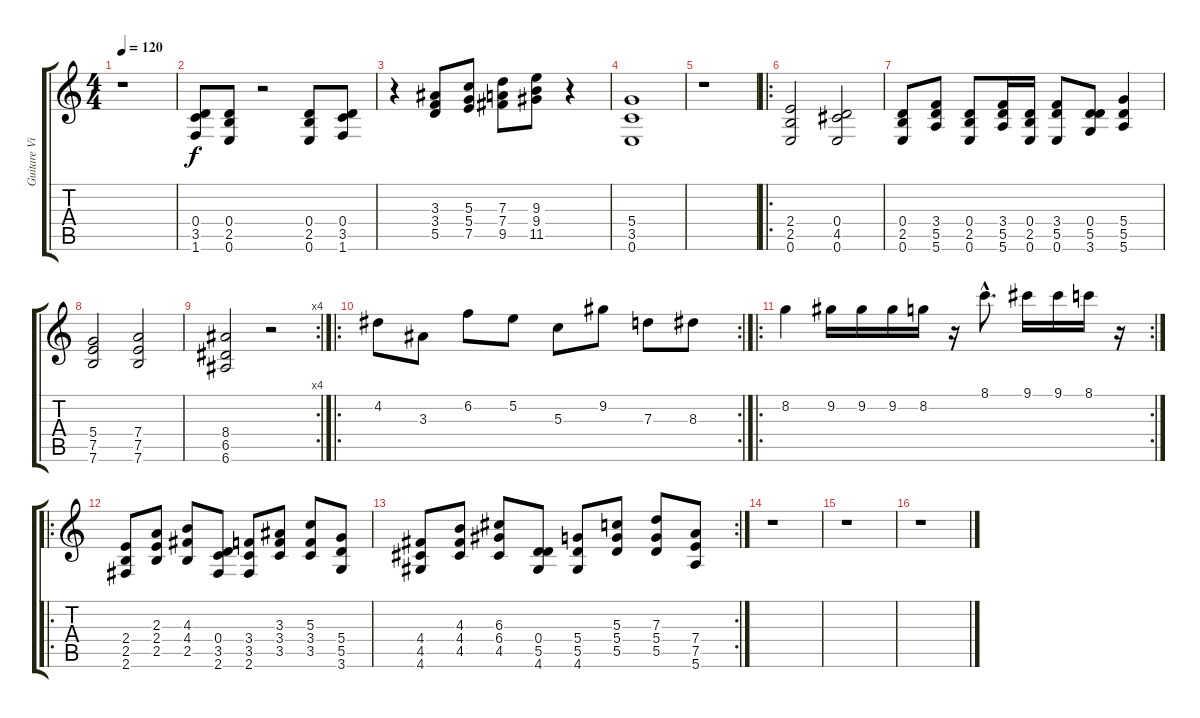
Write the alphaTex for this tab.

\track ("Guitare Vincent" "Guitare Vi") {instrument distortionguitar}
\staff {score tabs}
\tuning (E4 B3 G3 D3 A2 E2) {hide}
\ts (4 4)
\tempo 120
\clef g2
\ks c
r.1{dy f} |
(0.4 3.5 1.6).8 (0.4 2.5 0.6).8 r.2 (0.4 2.5 0.6).8 (0.4 3.5 1.6).8 |
r.4 (3.3 3.4 5.5).8 (5.3 5.4 7.5).8 (7.3 7.4 9.5).8 (9.3 9.4 11.5).8 r.4 |
(5.4 3.5 0.6).1 |
r.1 |
\ro
(2.4 2.5 0.6).2{volume 11} (0.4 4.5 0.6).2 |
(0.4 2.5 0.6).8 (3.4 5.5 5.6).8 (0.4 2.5 0.6).8 (3.4 5.5 5.6).16 (0.4 2.5 0.6).16 (3.4 5.5 0.6).8 (0.4 5.5 3.6).8 (5.4 5.5 5.6).4 |
(5.4 7.5 7.6).2 (7.4 7.5 7.6).2 |
\rc 4
(8.4 6.5 6.6).2 r.2 |
\ro
\rc 2
4.2.8 3.3.8 6.2.8 5.2.8 5.3.8 9.2.8 7.3.8 8.3.8 |
\ro
\rc 2
8.2.4 9.2.16 9.2.16 9.2.16 8.2.16 r.16 8.1{hac}.8{d} 9.1.16 9.1.16 8.1.16 r.16 |
\ro
(2.4 2.5 2.6).8 (2.3 2.4 2.5).8 (4.3 4.4 2.5).8 (0.4 3.5 2.6).8 (3.4 3.5 2.6).8 (3.3 3.4 3.5).8 (5.3 3.4 3.5).8 (5.4 5.5 3.6).8 |
\rc 2
(4.4 4.5 4.6).8 (4.3 4.4 4.5).8 (6.3 6.4 4.5).8 (0.4 5.5 4.6).8 (5.4 5.5 4.6).8 (5.3 5.4 5.5).8 (7.3 5.4 5.5).8 (7.4 7.5 5.6).8 |
r.1 |
r.1 |
r.1
